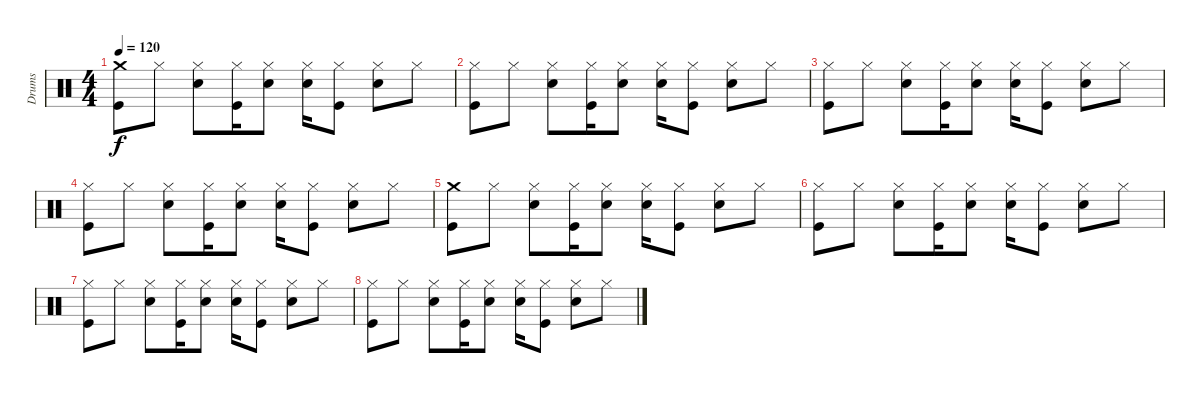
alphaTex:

\track ("Drums" "Drums") {instrument percussion}
\staff {score}
\articulation defaults
\ts (4 4)
\tempo 120
\clef neutral
\ks c
("Crash medium (hit)" "Kick (hit)").8{dy f} "Hi-Hat (closed)".8 ("Hi-Hat (closed)" "Electric Snare (hit)").8 ("Hi-Hat (closed)" "Kick (hit)").16 ("Hi-Hat (closed)" "Electric Snare (hit)").8 ("Hi-Hat (closed)" "Electric Snare (hit)").16 ("Hi-Hat (closed)" "Kick (hit)").8 ("Hi-Hat (closed)" "Electric Snare (hit)").8 "Hi-Hat (closed)".8 |
("Hi-Hat (closed)" "Kick (hit)").8 "Hi-Hat (closed)".8 ("Hi-Hat (closed)" "Electric Snare (hit)").8 ("Hi-Hat (closed)" "Kick (hit)").16 ("Hi-Hat (closed)" "Electric Snare (hit)").8 ("Hi-Hat (closed)" "Electric Snare (hit)").16 ("Hi-Hat (closed)" "Kick (hit)").8 ("Hi-Hat (closed)" "Electric Snare (hit)").8 "Hi-Hat (closed)".8 |
("Hi-Hat (closed)" "Kick (hit)").8 "Hi-Hat (closed)".8 ("Hi-Hat (closed)" "Electric Snare (hit)").8 ("Hi-Hat (closed)" "Kick (hit)").16 ("Hi-Hat (closed)" "Electric Snare (hit)").8 ("Hi-Hat (closed)" "Electric Snare (hit)").16 ("Hi-Hat (closed)" "Kick (hit)").8 ("Hi-Hat (closed)" "Electric Snare (hit)").8 "Hi-Hat (closed)".8 |
("Hi-Hat (closed)" "Kick (hit)").8 "Hi-Hat (closed)".8 ("Hi-Hat (closed)" "Electric Snare (hit)").8 ("Hi-Hat (closed)" "Kick (hit)").16 ("Hi-Hat (closed)" "Electric Snare (hit)").8 ("Hi-Hat (closed)" "Electric Snare (hit)").16 ("Hi-Hat (closed)" "Kick (hit)").8 ("Hi-Hat (closed)" "Electric Snare (hit)").8 "Hi-Hat (closed)".8 |
("Crash medium (hit)" "Kick (hit)").8 "Hi-Hat (closed)".8 ("Hi-Hat (closed)" "Electric Snare (hit)").8 ("Hi-Hat (closed)" "Kick (hit)").16 ("Hi-Hat (closed)" "Electric Snare (hit)").8 ("Hi-Hat (closed)" "Electric Snare (hit)").16 ("Hi-Hat (closed)" "Kick (hit)").8 ("Hi-Hat (closed)" "Electric Snare (hit)").8 "Hi-Hat (closed)".8 |
("Hi-Hat (closed)" "Kick (hit)").8 "Hi-Hat (closed)".8 ("Hi-Hat (closed)" "Electric Snare (hit)").8 ("Hi-Hat (closed)" "Kick (hit)").16 ("Hi-Hat (closed)" "Electric Snare (hit)").8 ("Hi-Hat (closed)" "Electric Snare (hit)").16 ("Hi-Hat (closed)" "Kick (hit)").8 ("Hi-Hat (closed)" "Electric Snare (hit)").8 "Hi-Hat (closed)".8 |
("Hi-Hat (closed)" "Kick (hit)").8 "Hi-Hat (closed)".8 ("Hi-Hat (closed)" "Electric Snare (hit)").8 ("Hi-Hat (closed)" "Kick (hit)").16 ("Hi-Hat (closed)" "Electric Snare (hit)").8 ("Hi-Hat (closed)" "Electric Snare (hit)").16 ("Hi-Hat (closed)" "Kick (hit)").8 ("Hi-Hat (closed)" "Electric Snare (hit)").8 "Hi-Hat (closed)".8 |
("Hi-Hat (closed)" "Kick (hit)").8 "Hi-Hat (closed)".8 ("Hi-Hat (closed)" "Electric Snare (hit)").8 ("Hi-Hat (closed)" "Kick (hit)").16 ("Hi-Hat (closed)" "Electric Snare (hit)").8 ("Hi-Hat (closed)" "Electric Snare (hit)").16 ("Hi-Hat (closed)" "Kick (hit)").8 ("Hi-Hat (closed)" "Electric Snare (hit)").8 "Hi-Hat (closed)".8
